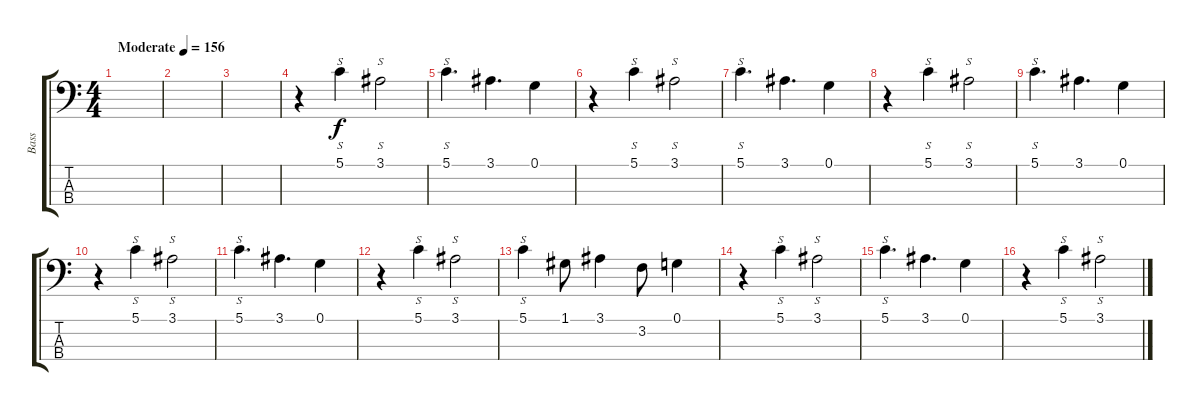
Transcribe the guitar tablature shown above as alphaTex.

\track ("Bass" "Bass") {instrument slapbass2}
\staff {score tabs}
\tuning (G2 D2 A1 E1) {hide}
\ts (4 4)
\tempo (156 "Moderate")
\clef f4
\ks c
|
|
|
r.4 5.1.4{s} 3.1.2{s} |
5.1.4{s d} 3.1.4{d} 0.1.4 |
r.4 5.1.4{s} 3.1.2{s} |
5.1.4{s d} 3.1.4{d} 0.1.4 |
r.4 5.1.4{s} 3.1.2{s} |
5.1.4{s d} 3.1.4{d} 0.1.4 |
r.4 5.1.4{s} 3.1.2{s} |
5.1.4{s d} 3.1.4{d} 0.1.4 |
r.4 5.1.4{s} 3.1.2{s} |
5.1.4{s} 1.1.8 3.1.4 3.2.8 0.1.4 |
r.4 5.1.4{s} 3.1.2{s} |
5.1.4{s d} 3.1.4{d} 0.1.4 |
r.4 5.1.4{s} 3.1.2{s}
